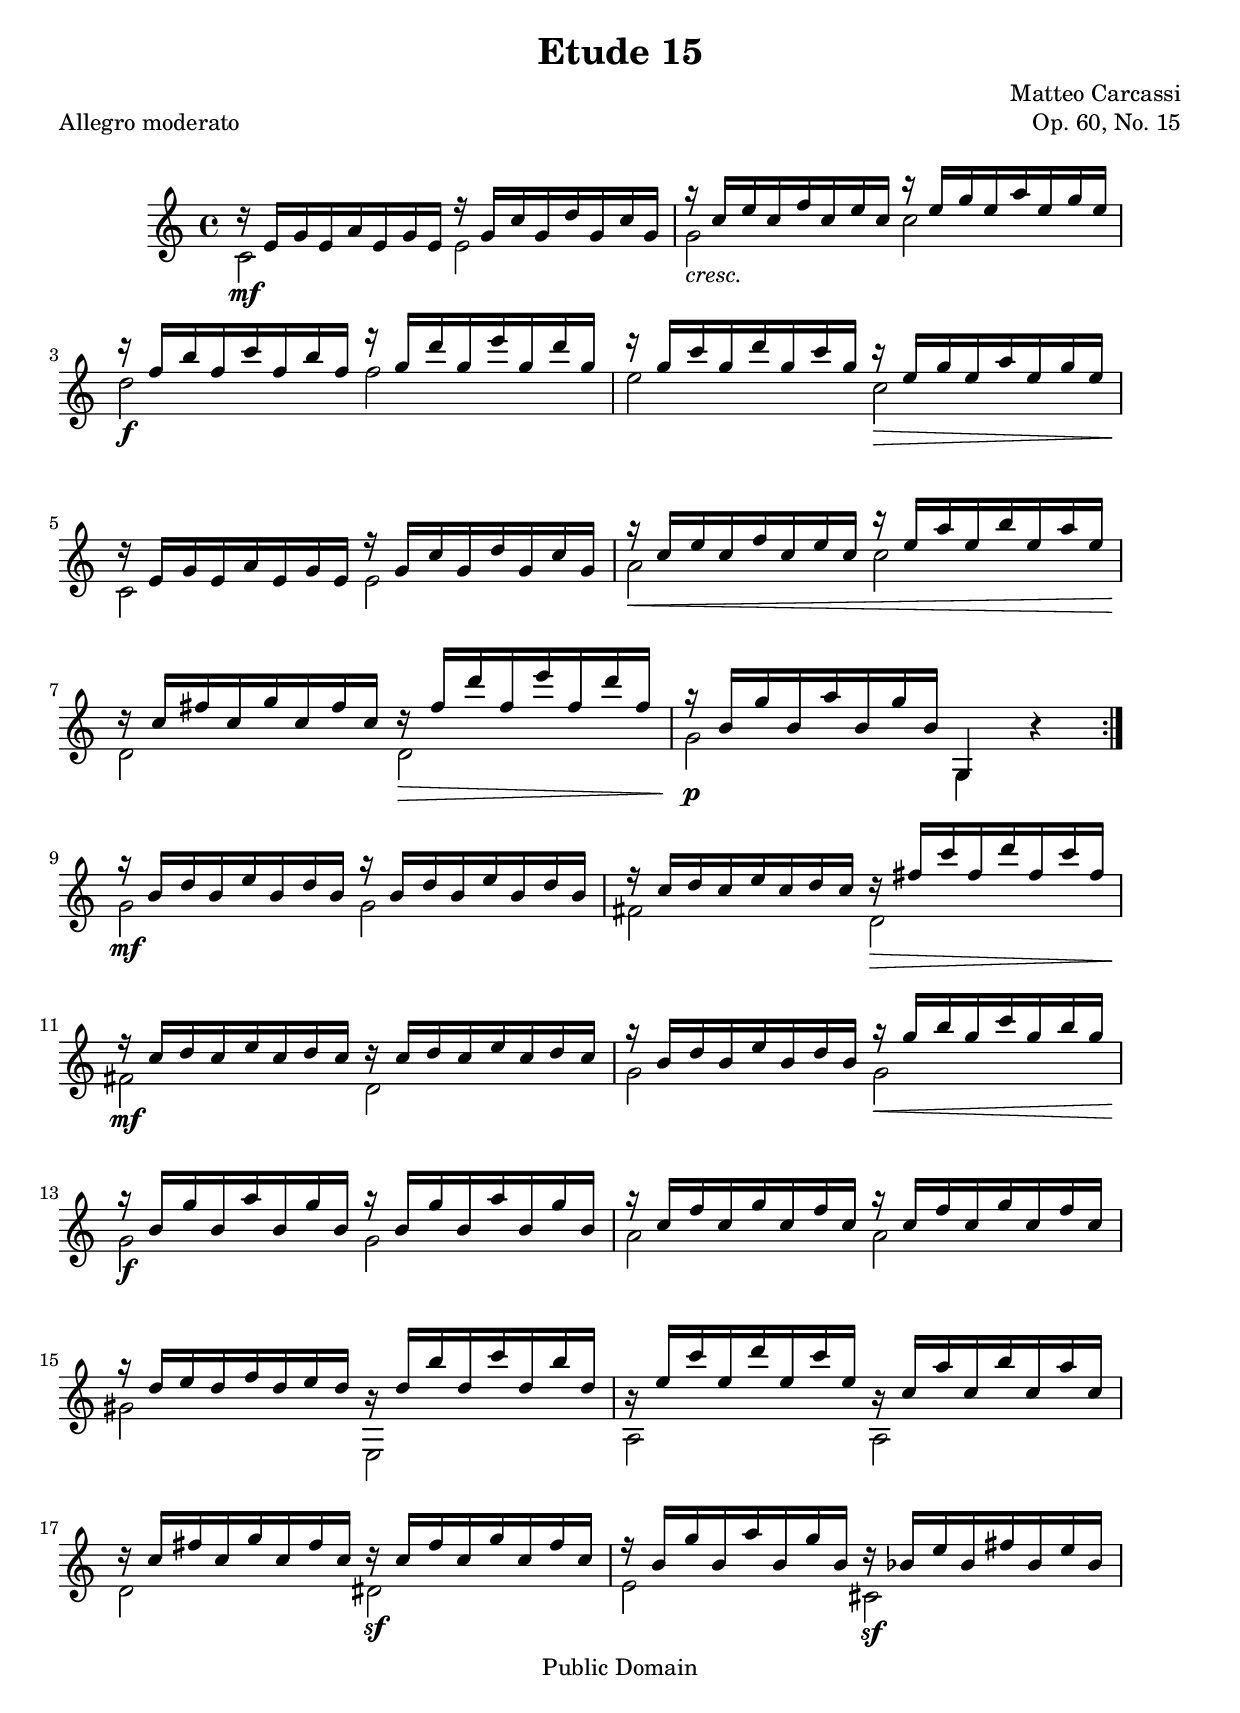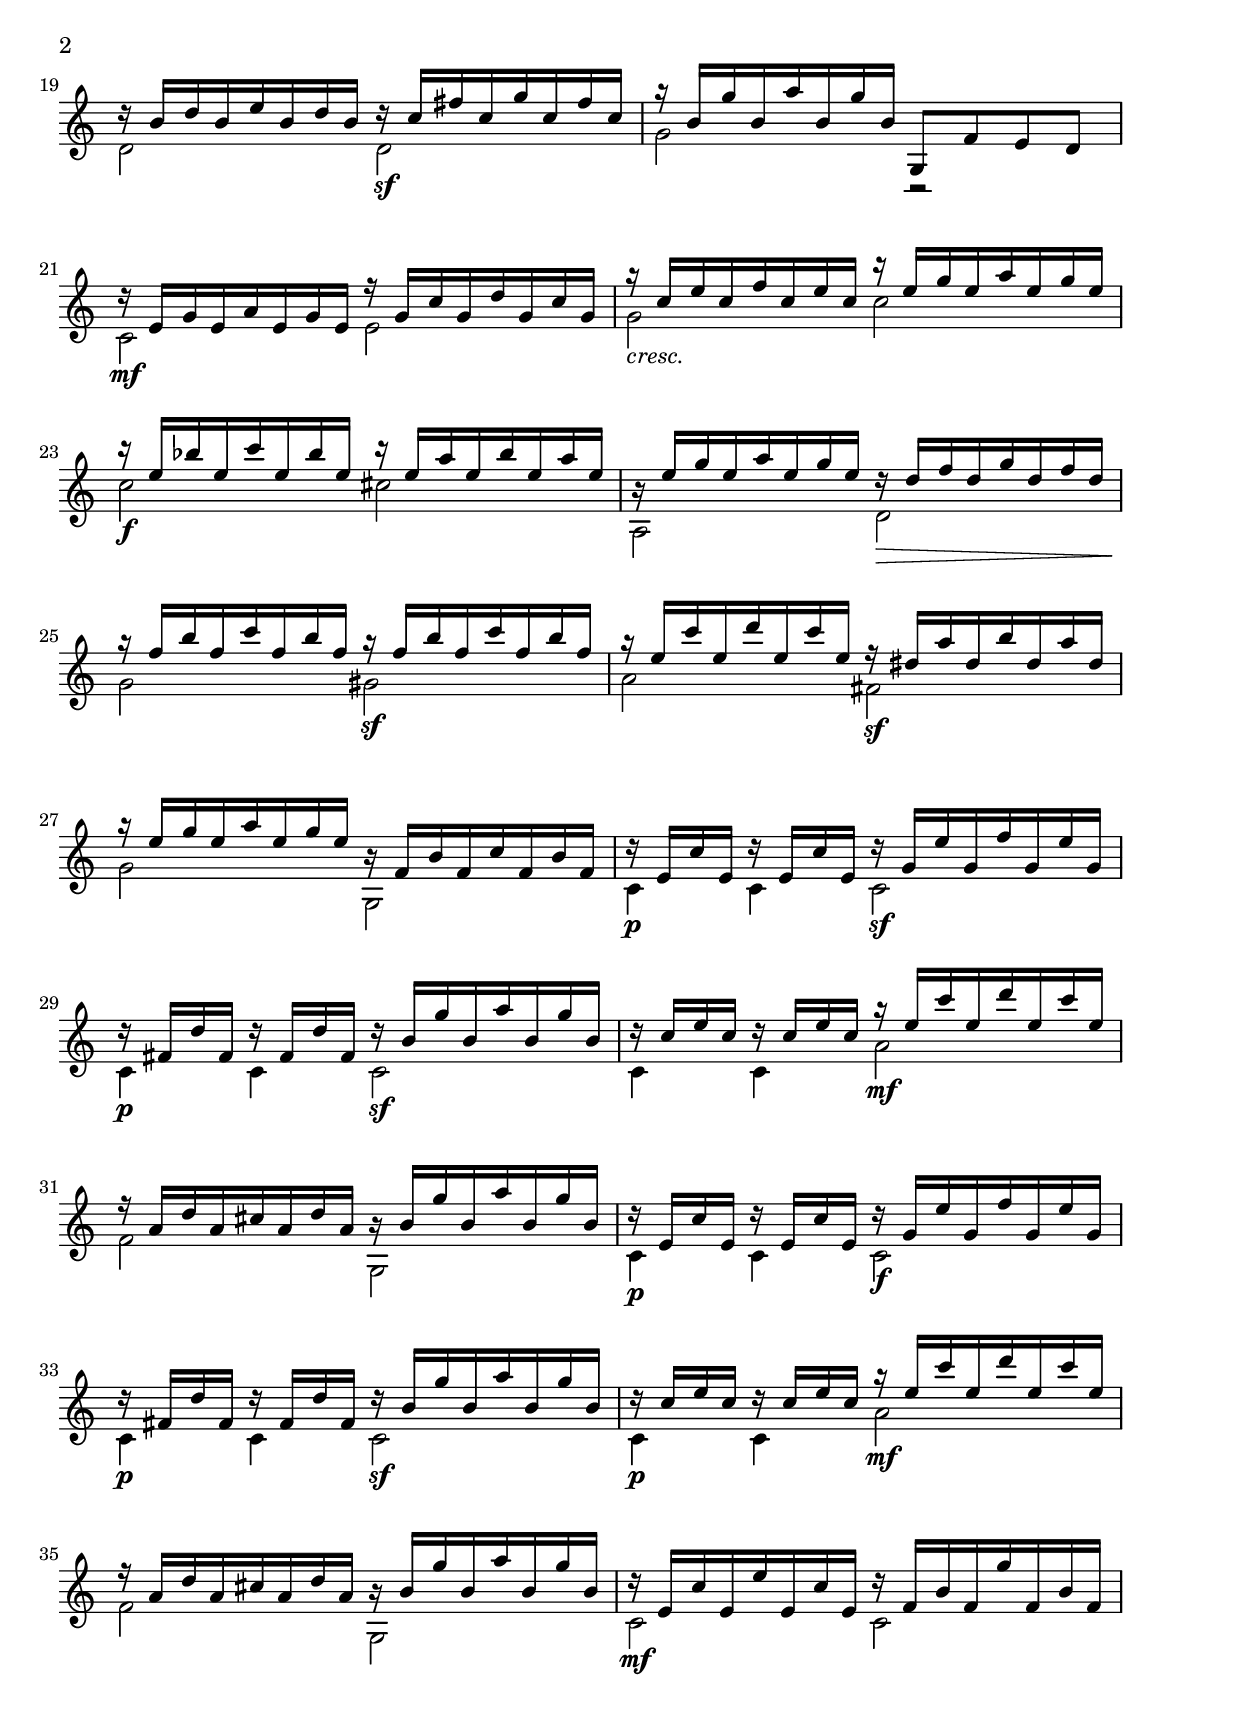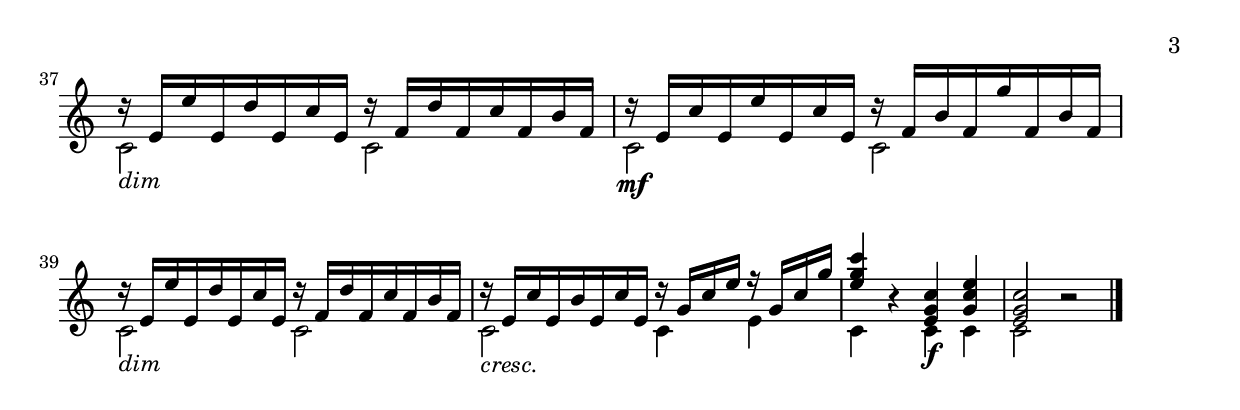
% Updated to Lilypond 2.4.2 by Ruud van Silfhout <Ruud.vanSilfhout@mutopiaproject.org>
% Last changed on 31/Jan/2005
\version "2.18.2"

\header {
    title =       "Etude 15"
    opus =        "Op. 60, No. 15"
    composer =    "Matteo Carcassi"
    piece =       "Allegro moderato"

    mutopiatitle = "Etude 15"
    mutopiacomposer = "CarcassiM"
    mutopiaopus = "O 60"
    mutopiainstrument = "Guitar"
    date = "19th C."
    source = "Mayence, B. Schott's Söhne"
    % From Boije 94
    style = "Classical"
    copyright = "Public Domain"
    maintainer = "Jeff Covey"
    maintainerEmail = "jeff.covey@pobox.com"
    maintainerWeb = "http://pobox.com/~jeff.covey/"
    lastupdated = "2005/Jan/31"

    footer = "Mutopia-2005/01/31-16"
}

\paper {
  % add space between composer/opus markup and first staff
  markup-system-spacing #'padding = #3
  % add a little space between composer and opus
  markup-markup-spacing #'padding = #1.2
  top-margin = #8
  bottom-margin = #10
}

globalA =  { \time 4/4 \skip 1*8 \bar ":|." }
globalB =  { \skip 1*34 \bar "|."           }
midiStuff = \context Staff = "guitar" {
    \set Staff.midiInstrument = "acoustic guitar (nylon)"
    \transposition c  % guitar music actually sounds an
                      % octave lower than written.
}

melodyA =  \relative c' {
  \stemUp
  r16 e[ g e a e g e]  r  g[ c g d' g, c g]
  r  c[ e c f c e c]  r  e[ g e a e g e]
  r  f[ b f c' f, b f]  r  g[ d' g, e' g, d' g,]
  r  g[ c g d' g, c g]  r  e[ g e a e g e]
  r  e,[ g e a e g e]  r  g[ c g d' g, c g]
  r  c[ e c f c e c]  r  e[ a e b' e, a e]
  r  c[ fis c g' c, fis c]  r  fis[ d' fis, e' fis, d' fis,]
  r  b,[ g' b, a' b, g' b,]  g,4 r
}
melodyB =  \relative c' {
  \stemUp
  r16  b'[ d b e b d b]  r  b[ d b e b d b]
  r  c[ d c e c d c]  r  fis[ c' fis, d' fis, c' fis,]
  r  c[ d c e c d c]  r  c[ d c e c d c]
  r  b[ d b e b d b]  r  g'[ b g c g b g]
  %13
  r  b,[ g' b, a' b, g' b,]  r  b[ g' b, a' b, g' b,]
  r  c[ f c g' c, f c]  r  c[ f c g' c, f c]
  r  d[ e d f d e d]  r  d[ b' d, c' d, b' d,]
  r  e[ c' e, d' e, c' e,]  r  c[ a' c, b' c, a' c,]
  r  c[ fis c g' c, fis c]  r  c[ fis c g' c, fis c]
  r  b[ g' b, a' b, g' b,]  r  bes[ e bes fis' bes, e bes]
  r  b[ d b e b d b]  r  c[ fis c g' c, fis c]
  r  b[ g' b, a' b, g' b,]   g,8[ f' e d]
  %21
  r16  e[ g e a e g e]  r  g[ c g d' g, c g]
  r  c[ e c f c e c]  r  e[ g e a e g e]
  r  e[ bes' e, c' e, bes' e,]  r  e[ a e bes' e, a e]
  r  e[ g e a e g e]  r  d[ f d g d f d]
  r  f[ b f c' f, b f]  r  f[ b f c' f, b f]
  r  e[ c' e, d' e, c' e,]  r  dis[ a' dis, b' dis, a' dis,]
  r  e[ g e a e g e]  r  f,[ b f c' f, b f]
  %
  r  e[ c' e,] r  e[ c' e,] r  g[ e' g, f' g, e' g,]
  r  fis[ d' fis,] r  fis[ d' fis,] r  b[ g' b, a' b, g' b,]
  r  c[ e c] r  c[ e c] r  e[ c' e, d' e, c' e,]
  r  a,[ d a cis a d a] r  b[ g' b, a' b, g' b,]
  r  e,[ c' e,] r  e[ c' e,] r  g[ e' g, f' g, e' g,]
  r  fis[ d' fis,] r  fis[ d' fis,] r  b[ g' b, a' b, g' b,]
  r  c[ e c] r  c[ e c] r  e[ c' e, d' e, c' e,]
  r  a,[ d a cis a d a] r  b[ g' b, a' b, g' b,]
  %
  r  e,[ c' e, e' e, c' e,] r  f[ b f g' f, b f]
  r  e[ e' e, d' e, c' e,] r  f[ d' f, c' f, b f]
  r  e[ c' e, e' e, c' e,] r  f[ b f g' f, b f]
  r  e[ e' e, d' e, c' e,] r  f[ d' f, c' f, b f]
  r  e[ c' e, b' e, c' e,] r  g[ c e] r  g,[ c g']
  <e g c>4  r <e, g c> <g c e> <e g c>2 r
}

bassA =  \relative c' {
  \stemDown
  c2 \mf e
  g_\markup { \italic "cresc." } c d \f f e c \>
   c,\! e a \< c  d,\! d \>  g\! \p g,4 \skip 4*1
}
bassB =  \relative c' {
  \stemDown
  g'2 \mf g fis d \>  fis\! \mf d g g \< \!
  g \f g a a gis e, a a d dis \sf e cis \sf d d \sf g r
  c,2 \mf e
  g_\markup { \italic "cresc." } c c \f cis a, d \>  g\! gis \sf a fis \sf g g,
  c4 \p c c2 \sf c4 \p c c2 \sf c4 c a'2 \mf f g,
  c4 \p c c2 \f c4 \p c c2 \sf c4 \p c a'2 \mf f g,
  c \mf c c_\markup { \italic "dim" } c c \mf c c_\markup { \italic "dim" } c c_\markup { \italic "cresc." } c4 e c \skip 4*1 c \f c c2
  \skip 2*1
}

aSectionMusic = <<
        \globalA
        \context Voice = melodyVoiceA { \melodyA }
        \context Voice = bassVoiceA   { \bassA   }
>>
%xaSectionFingerings = <<
%       \context Voice = melodyVoicA { \fingeringsMelodyA }
%       \context Voice = bassVoiceA { \fingeringsBassA }
%      >>

bSectionMusic = <<
        \globalB
        \context Voice = melodyVoiceB { \melodyB }
        \context Voice = bassVoiceB { \bassB }
>>
% bSectionFingerings = <<
%       \context Voice = melodyVoiceB { \fingeringsMelodyB }
%       \context Voice = bassVoiceB { \fingeringsBassB }
% >>

% dvi output =  without fingerings
\score {
    \context Staff = "guitar"     {
      \aSectionMusic
      \bSectionMusic
    }
  \layout {
        line-width = 18.0 \cm
  }
}

\score {
  {
    \midiStuff
    \aSectionMusic
    \bSectionMusic
  }

  \midi {
    \tempo 4 = 80
    }

}
